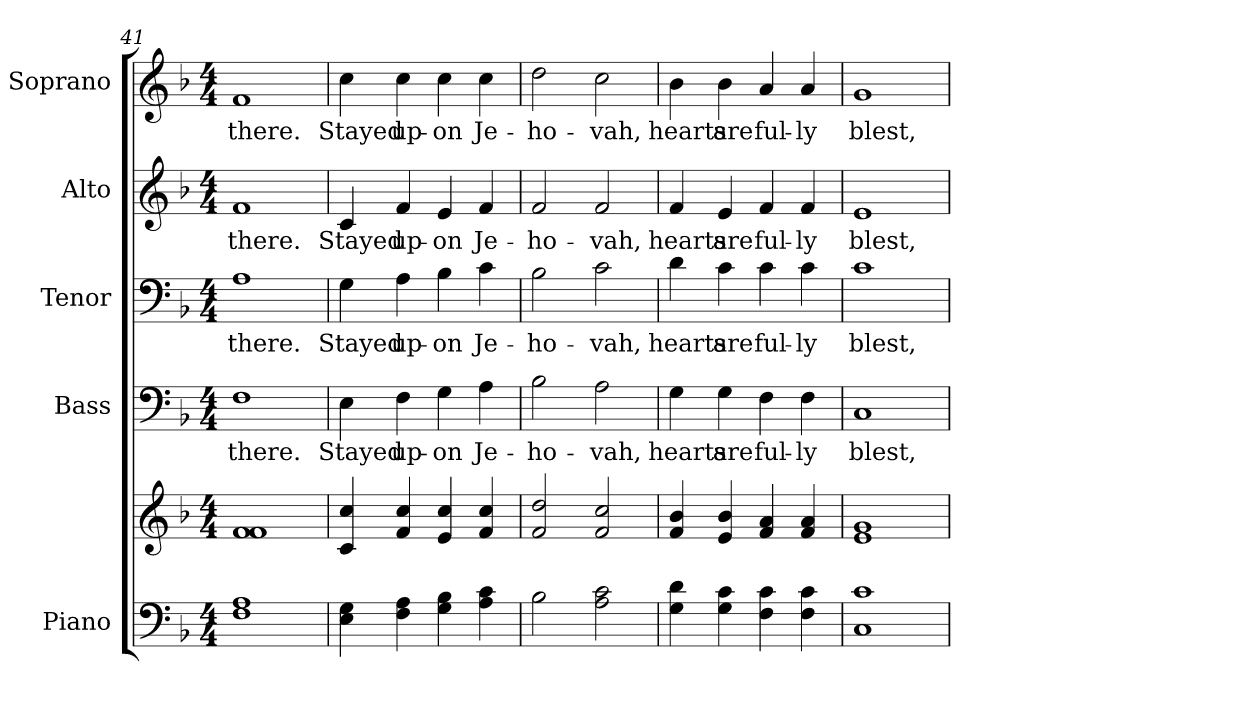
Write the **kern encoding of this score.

**kern	**kern	**kern	**text	**kern	**text	**kern	**text	**kern	**text
*part5	*part5	*part4	*part4	*part3	*part3	*part2	*part2	*part1	*part1
*staff6	*staff5	*staff4	*staff4	*staff3	*staff3	*staff2	*staff2	*staff1	*staff1
*I"Piano	*	*I"Bass	*	*I"Tenor	*	*I"Alto	*	*I"Soprano	*
*I'Pno.	*	*I'B.	*	*I'T.	*	*I'A.	*	*I'S.	*
*clefF4	*clefG2	*clefF4	*	*clefF4	*	*clefG2	*	*clefG2	*
*k[b-]	*k[b-]	*k[b-]	*	*k[b-]	*	*k[b-]	*	*k[b-]	*
*F:	*F:	*F:	*	*F:	*	*F:	*	*F:	*
*M4/4	*M4/4	*M4/4	*	*M4/4	*	*M4/4	*	*M4/4	*
=41	=41	=41	=41	=41	=41	=41	=41	=41	=41
!	!	!	!LO:LY:b:color=#000000	!	!	!	!	!	!
!	!	!	!	!	!LO:LY:b:color=#000000	!	!	!	!
!	!	!	!	!	!	!	!LO:LY:b:color=#000000	!	!
!	!	!	!	!	!	!	!	!	!LO:LY:b:color=#000000
1Fi 1Ai	1fi 1fi	1Fi	there.	1Ai	there.	1fi	there.	1fi	there.
!!LO:PB:g=z
=42	=42	=42	=42	=42	=42	=42	=42	=42	=42
!	!	!	!LO:LY:b:color=#000000	!	!	!	!	!	!
!	!	!	!	!	!LO:LY:b:color=#000000	!	!	!	!
!	!	!	!	!	!	!	!LO:LY:b:color=#000000	!	!
!	!	!	!	!	!	!	!	!	!LO:LY:b:color=#000000
4Ei\ 4Gi	4ci/ 4cci	4Ei\	Stayed	4Gi\	Stayed	4ci/	Stayed	4cci\	Stayed
!	!	!	!LO:LY:b:color=#000000	!	!	!	!	!	!
!	!	!	!	!	!LO:LY:b:color=#000000	!	!	!	!
!	!	!	!	!	!	!	!LO:LY:b:color=#000000	!	!
!	!	!	!	!	!	!	!	!	!LO:LY:b:color=#000000
4Fi\ 4Ai	4fi/ 4cci	4Fi\	up-	4Ai\	up-	4fi/	up-	4cci\	up-
!	!	!	!LO:LY:b:color=#000000	!	!	!	!	!	!
!	!	!	!	!	!LO:LY:b:color=#000000	!	!	!	!
!	!	!	!	!	!	!	!LO:LY:b:color=#000000	!	!
!	!	!	!	!	!	!	!	!	!LO:LY:b:color=#000000
4Gi\ 4B-i	4ei/ 4cci	4Gi\	-on	4B-i\	-on	4ei/	-on	4cci\	-on
!	!	!	!LO:LY:b:color=#000000	!	!	!	!	!	!
!	!	!	!	!	!LO:LY:b:color=#000000	!	!	!	!
!	!	!	!	!	!	!	!LO:LY:b:color=#000000	!	!
!	!	!	!	!	!	!	!	!	!LO:LY:b:color=#000000
4Ai\ 4ci	4fi/ 4cci	4Ai\	Je-	4ci\	Je-	4fi/	Je-	4cci\	Je-
=43	=43	=43	=43	=43	=43	=43	=43	=43	=43
!	!	!	!LO:LY:b:color=#000000	!	!	!	!	!	!
!	!	!	!	!	!LO:LY:b:color=#000000	!	!	!	!
!	!	!	!	!	!	!	!LO:LY:b:color=#000000	!	!
!	!	!	!	!	!	!	!	!	!LO:LY:b:color=#000000
2B-i\	2fi/ 2ddi	2B-i\	-ho-	2B-i\	-ho-	2fi/	-ho-	2ddi\	-ho-
!	!	!	!LO:LY:b:color=#000000	!	!	!	!	!	!
!	!	!	!	!	!LO:LY:b:color=#000000	!	!	!	!
!	!	!	!	!	!	!	!LO:LY:b:color=#000000	!	!
!	!	!	!	!	!	!	!	!	!LO:LY:b:color=#000000
2Ai\ 2ci	2fi/ 2cci	2Ai\	-vah,	2ci\	-vah,	2fi/	-vah,	2cci\	-vah,
=44	=44	=44	=44	=44	=44	=44	=44	=44	=44
!	!	!	!LO:LY:b:color=#000000	!	!	!	!	!	!
!	!	!	!	!	!LO:LY:b:color=#000000	!	!	!	!
!	!	!	!	!	!	!	!LO:LY:b:color=#000000	!	!
!	!	!	!	!	!	!	!	!	!LO:LY:b:color=#000000
4Gi\ 4di	4fi/ 4b-i	4Gi\	hearts	4di\	hearts	4fi/	hearts	4b-i\	hearts
!	!	!	!LO:LY:b:color=#000000	!	!	!	!	!	!
!	!	!	!	!	!LO:LY:b:color=#000000	!	!	!	!
!	!	!	!	!	!	!	!LO:LY:b:color=#000000	!	!
!	!	!	!	!	!	!	!	!	!LO:LY:b:color=#000000
4Gi\ 4ci	4ei/ 4b-i	4Gi\	are	4ci\	are	4ei/	are	4b-i\	are
!	!	!	!LO:LY:b:color=#000000	!	!	!	!	!	!
!	!	!	!	!	!LO:LY:b:color=#000000	!	!	!	!
!	!	!	!	!	!	!	!LO:LY:b:color=#000000	!	!
!	!	!	!	!	!	!	!	!	!LO:LY:b:color=#000000
4Fi\ 4ci	4fi/ 4ai	4Fi\	ful-	4ci\	ful-	4fi/	ful-	4ai/	ful-
!	!	!	!LO:LY:b:color=#000000	!	!	!	!	!	!
!	!	!	!	!	!LO:LY:b:color=#000000	!	!	!	!
!	!	!	!	!	!	!	!LO:LY:b:color=#000000	!	!
!	!	!	!	!	!	!	!	!	!LO:LY:b:color=#000000
4Fi\ 4ci	4fi/ 4ai	4Fi\	-ly	4ci\	-ly	4fi/	-ly	4ai/	-ly
=45	=45	=45	=45	=45	=45	=45	=45	=45	=45
!	!	!	!LO:LY:b:color=#000000	!	!	!	!	!	!
!	!	!	!	!	!LO:LY:b:color=#000000	!	!	!	!
!	!	!	!	!	!	!	!LO:LY:b:color=#000000	!	!
!	!	!	!	!	!	!	!	!	!LO:LY:b:color=#000000
1Ci 1ci	1ei 1gi	1Ci	blest,	1ci	blest,	1ei	blest,	1gi	blest,
=	=	=	=	=	=	=	=	=	=
*-	*-	*-	*-	*-	*-	*-	*-	*-	*-
